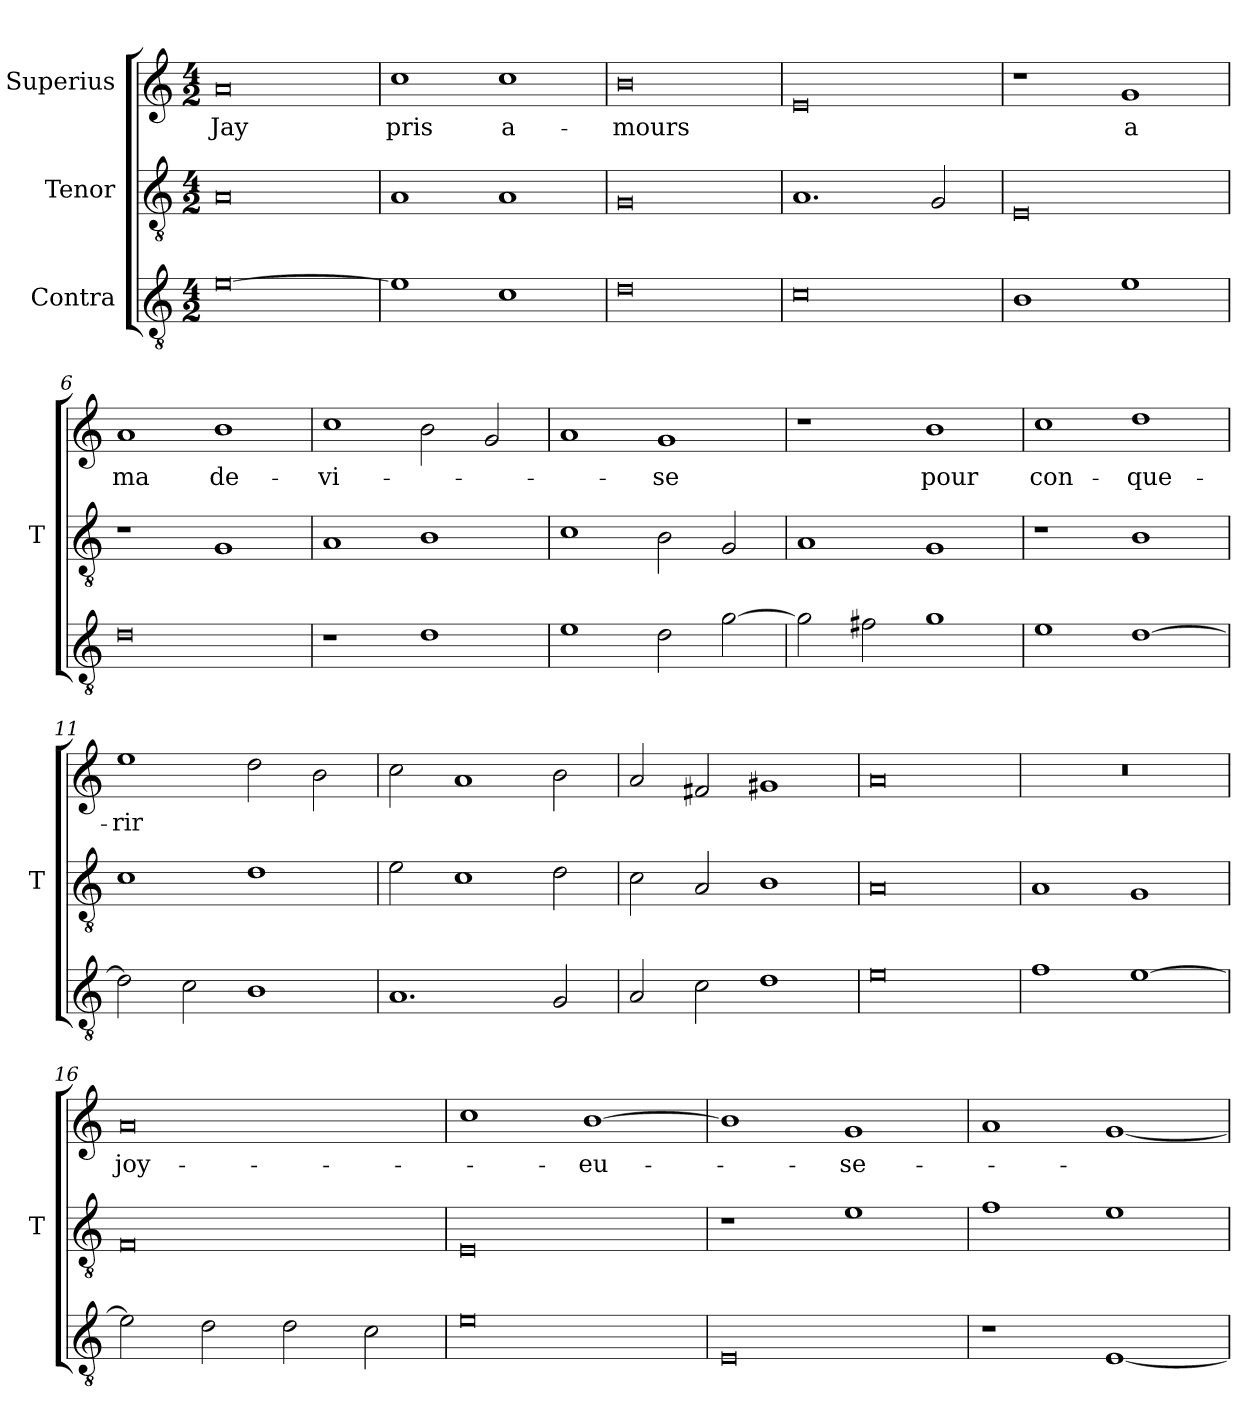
**kern	**kern	**kern	**text
*part3	*part2	*part1	*part1
*staff3	*staff2	*staff1	*staff1
*I"Contra	*I"Tenor	*I"Superius	*
*	*I'T	*	*
*clefGv2	*clefGv2	*clefG2	*
*M4/2	*M4/2	*M4/2	*
=1	=1	=1	=1
[0e	0A	0a	-Jay
=2	=2	=2	=2
1e]	1A	1cc	-pris
1c	1A	1cc	a-
=3	=3	=3	=3
0d	0G	0b	-mours
=4	=4	=4	=4
0c	1.A	0e	.
.	2G	.	.
=5	=5	=5	=5
1B	0E	1r	.
1e	.	1g	-a
=6	=6	=6	=6
0d	1r	1a	-ma
.	1G	1b	de-
=7	=7	=7	=7
1r	1A	1cc	-vi-
1d	1B	2b	.
.	.	2g	.
=8	=8	=8	=8
1e	1c	1a	.
2d	2B	1g	-se
[2g	2G	.	.
=9	=9	=9	=9
2g]	1A	1r	.
2f#X	.	.	.
1g	1G	1b	-pour
=10	=10	=10	=10
1e	1r	1cc	con-
[1d	1B	1dd	-que-
=11	=11	=11	=11
2d]	1c	1ee	-rir
2c	.	.	.
1B	1d	2dd	.
.	.	2b	.
=12	=12	=12	=12
1.A	2e	2cc	.
.	1c	1a	.
2G	2d	2b	.
=13	=13	=13	=13
2A	2c	2a	.
2c	2A	2f#X	.
1d	1B	1g#X	.
=14	=14	=14	=14
0e	0A	0a	.
=15	=15	=15	=15
1f	1A	0r	.
[1e	1G	.	.
=16	=16	=16	=16
2e]	0F	0a	joy-
2d	.	.	.
2d	.	.	.
2c	.	.	.
=17	=17	=17	=17
0e	0E	1cc	.
.	.	[1b	-eu-
=18	=18	=18	=18
0E	1r	1b]	.
.	1e	1g	-se-
=19	=19	=19	=19
1r	1f	1a	.
[1E	1e	[1g	.
=	=	=	=
*-	*-	*-	*-
